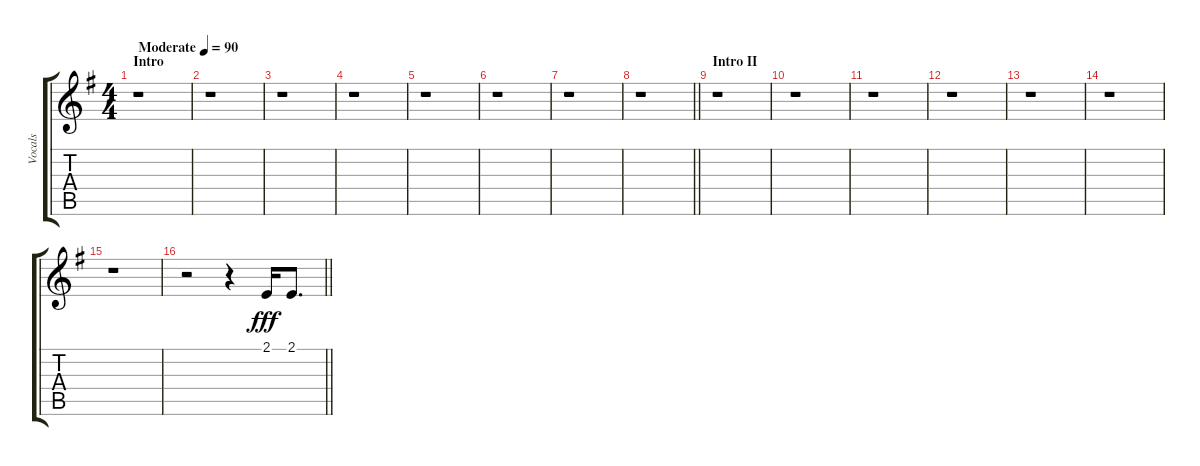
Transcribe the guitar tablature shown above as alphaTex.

\track ("Vocals" "Vocals") {instrument voiceoohs}
\staff {score tabs}
\tuning (D4 A3 F3 C3 G2 D2) {hide}
\ts (4 4)
\section ("" "Intro")
\tempo (90 "Moderate")
\clef g2
\ks g
r.1{dy fff instrument voiceoohs} |
r.1 |
r.1 |
r.1 |
r.1 |
r.1 |
r.1 |
\barLineRight lightlight
r.1 |
\section ("" "Intro II")
r.1 |
r.1 |
r.1 |
r.1 |
r.1 |
r.1 |
r.1 |
\barLineRight lightlight
r.2 r.4 2.1.16 2.1.8{d}
